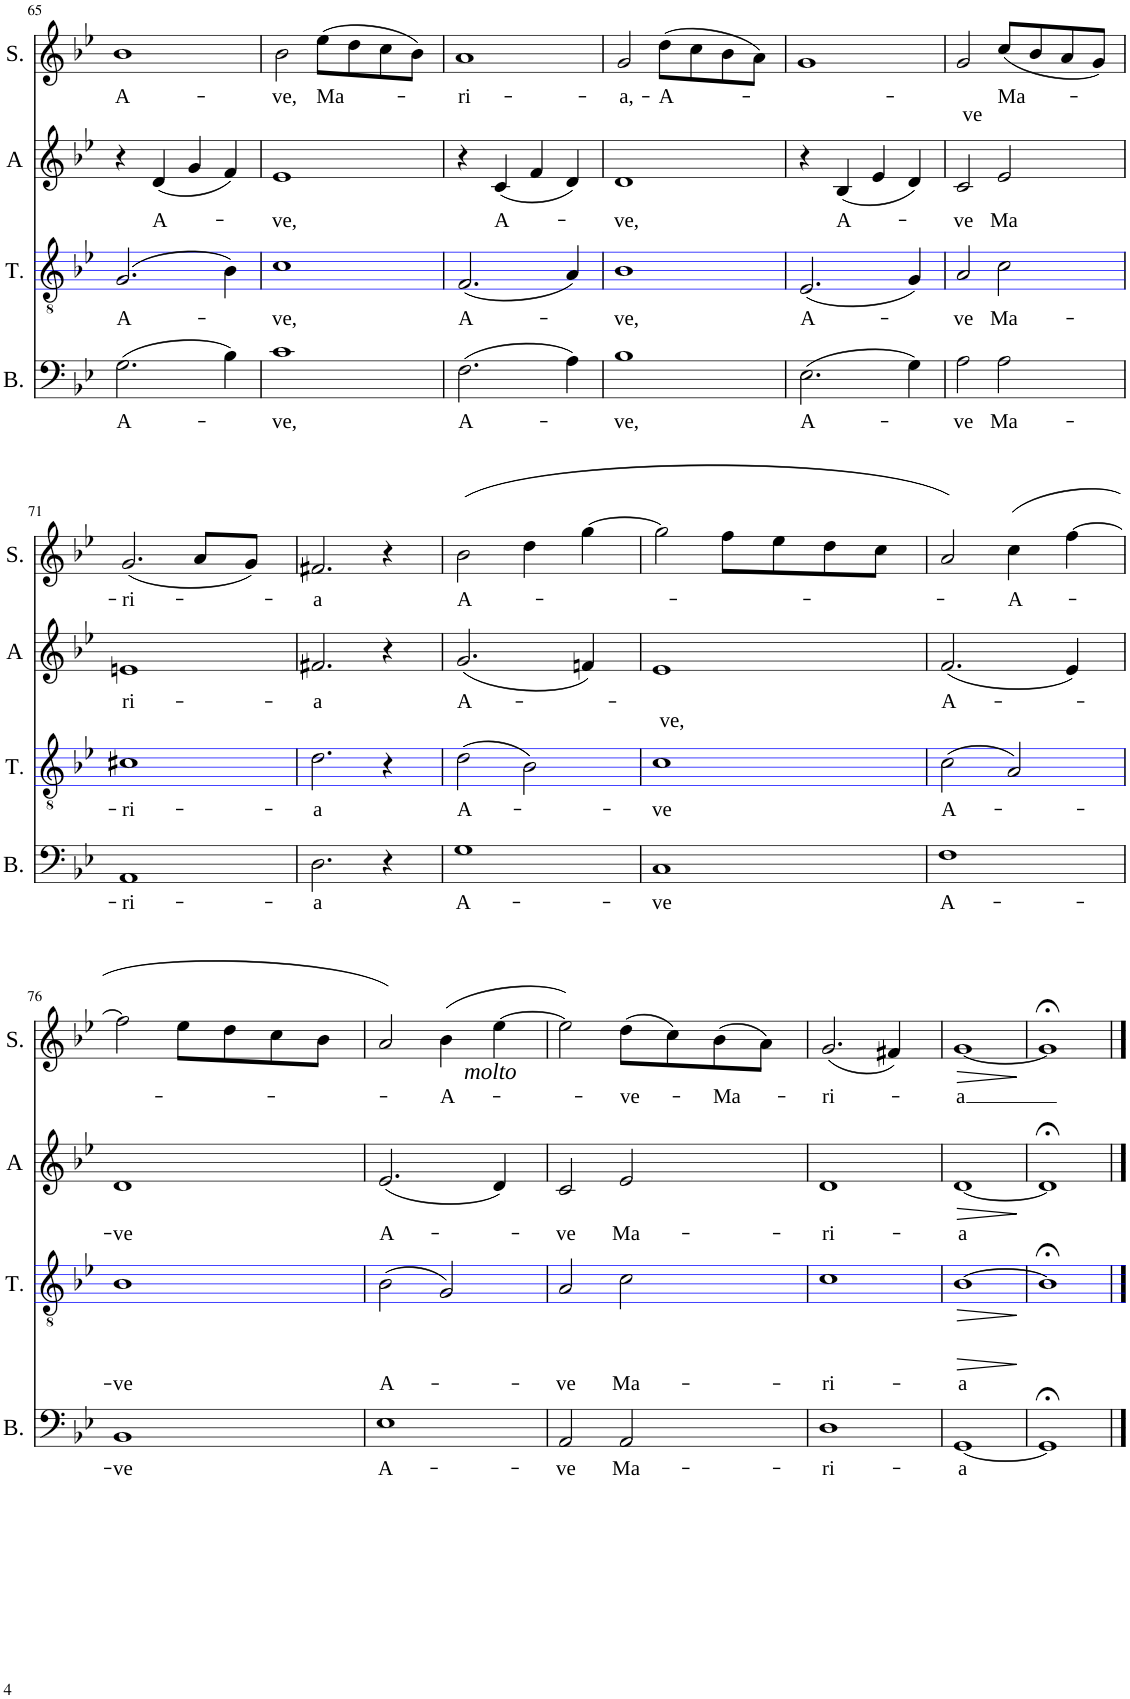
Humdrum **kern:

**kern	**text	**kern	**text	**dynam	**kern	**text	**dynam	**kern	**text	**dynam
*part4	*part4	*part3	*part3	*part3	*part2	*part2	*part2	*part1	*part1	*part1
*staff4	*staff4	*staff3	*staff3	*staff3	*staff2	*staff2	*staff2	*staff1	*staff1	*staff1
*I"B	*	*I"T	*	*	*I"A	*	*	*I"S	*	*
*I'B.	*	*I'T.	*	*	*I'A	*	*	*I'S.	*	*
!!LO:PB:g=z
*clefF4	*	*clefGv2	*	*	*clefG2	*	*	*clefG2	*	*
*ITrd7c12	*	*	*	*	*	*	*	*	*	*
*k[b-e-]	*	*k[b-e-]	*	*	*k[b-e-]	*	*	*k[b-e-]	*	*
=65	=65	=65	=65	=65	=65	=65	=65	=65	=65	=65
!	!LO:LY:b	!	!LO:LY:b	!	!	!	!	!	!LO:LY:b	!
(2.G\	A-	(2.G/	A-	.	4r	.	.	1b-	A-	.
!	!	!	!	!	!	!LO:LY:b	!	!	!	!
.	.	.	.	.	(4d/	A-	.	.	.	.
.	.	.	.	.	4g/	.	.	.	.	.
4B-\)	.	4B-\)	.	.	4f/)	.	.	.	.	.
=66	=66	=66	=66	=66	=66	=66	=66	=66	=66	=66
!	!LO:LY:b	!	!LO:LY:b	!	!	!LO:LY:b	!	!	!LO:LY:b	!
1c	-ve,	1c	-ve,	.	1e-	-ve,	.	2b-\	-ve,	.
!	!	!	!	!	!	!	!	!	!LO:LY:b	!
.	.	.	.	.	.	.	.	(8ee-\L	Ma-	.
.	.	.	.	.	.	.	.	8dd\	.	.
.	.	.	.	.	.	.	.	8cc\	.	.
.	.	.	.	.	.	.	.	8b-\J)	.	.
=67	=67	=67	=67	=67	=67	=67	=67	=67	=67	=67
!	!LO:LY:b	!	!LO:LY:b	!	!	!	!	!	!LO:LY:b	!
(2.F\	A-	(2.F/	A-	.	4r	.	.	1a	-ri-	.
!	!	!	!	!	!	!LO:LY:b	!	!	!	!
.	.	.	.	.	(4c/	A-	.	.	.	.
.	.	.	.	.	4f/	.	.	.	.	.
4A\)	.	4A/)	.	.	4d/)	.	.	.	.	.
=68	=68	=68	=68	=68	=68	=68	=68	=68	=68	=68
!	!LO:LY:b	!	!LO:LY:b	!	!	!LO:LY:b	!	!	!LO:LY:b	!
1B-	-ve,	1B-	-ve,	.	1d	-ve,	.	2g/	-a,-	.
!	!	!	!	!	!	!	!	!	!LO:LY:b	!
.	.	.	.	.	.	.	.	(8dd\L	-A-	.
.	.	.	.	.	.	.	.	8cc\	.	.
.	.	.	.	.	.	.	.	8b-\	.	.
.	.	.	.	.	.	.	.	8a\J)	.	.
=69	=69	=69	=69	=69	=69	=69	=69	=69	=69	=69
!	!LO:LY:b	!	!LO:LY:b	!	!	!	!	!	!	!
(2.E-\	A-	(2.E-/	A-	.	4r	.	.	1g	.	.
!	!	!	!	!	!	!LO:LY:b	!	!	!	!
.	.	.	.	.	(4B-/	A-	.	.	.	.
.	.	.	.	.	4e-/	.	.	.	.	.
4G\)	.	4G/)	.	.	4d/)	.	.	.	.	.
=70	=70	=70	=70	=70	=70	=70	=70	=70	=70	=70
!	!LO:LY:b	!	!LO:LY:b	!	!	!LO:LY:b	!	!	!LO:LY:b	!
2A\	-ve	2A/	-ve	.	2c/	-ve	.	2g/	-ve	.
!	!LO:LY:b	!	!LO:LY:b	!	!	!LO:LY:b	!	!	!LO:LY:b	!
2A\	Ma-	2c\	Ma-	.	2e-/	Ma	.	(8cc/L	Ma-	.
.	.	.	.	.	.	.	.	8b-/	.	.
.	.	.	.	.	.	.	.	8a/	.	.
.	.	.	.	.	.	.	.	8g/J)	.	.
!!LO:LB:g=z
=71	=71	=71	=71	=71	=71	=71	=71	=71	=71	=71
!	!LO:LY:b	!	!LO:LY:b	!	!	!LO:LY:b	!	!	!LO:LY:b	!
1AA	-ri-	1c#X	-ri-	.	1en	ri-	.	(2.g/	ri-	.
.	.	.	.	.	.	.	.	8a/L	.	.
.	.	.	.	.	.	.	.	8g/J)	.	.
=72	=72	=72	=72	=72	=72	=72	=72	=72	=72	=72
!	!LO:LY:b	!	!LO:LY:b	!	!	!LO:LY:b	!	!	!LO:LY:b	!
2.D\	-a	2.d\	-a	.	2.f#X/	-a	.	2.f#X/	-a	.
4r	.	4r	.	.	4r	.	.	4r	.	.
=73	=73	=73	=73	=73	=73	=73	=73	=73	=73	=73
!	!LO:LY:b	!	!LO:LY:b	!	!	!LO:LY:b	!	!	!LO:LY:b	!
1G	A-	(2d\	A-	.	(2.g/	A-	.	(2b-\	A-	.
.	.	2B-\)	.	.	.	.	.	4dd\	.	.
.	.	.	.	.	4fn/)	.	.	[4gg\	.	.
=74	=74	=74	=74	=74	=74	=74	=74	=74	=74	=74
!	!LO:LY:b	!	!LO:LY:b	!	!	!LO:LY:b	!	!	!	!
1C	-ve	1c	-ve	.	1e-	ve,	.	2gg\]	.	.
.	.	.	.	.	.	.	.	8ff\L	.	.
.	.	.	.	.	.	.	.	8ee-\	.	.
.	.	.	.	.	.	.	.	8dd\	.	.
.	.	.	.	.	.	.	.	8cc\J	.	.
=75	=75	=75	=75	=75	=75	=75	=75	=75	=75	=75
!	!LO:LY:b	!	!LO:LY:b	!	!	!LO:LY:b	!	!	!	!
1F	A-	(2c\	A-	.	(2.f/	A-	.	2a/)	.	.
!	!	!	!	!	!	!	!	!	!LO:LY:b	!
.	.	2A/)	.	.	.	.	.	(4cc\	-A-	.
.	.	.	.	.	4e-/)	.	.	[4ff\	.	.
!!LO:LB:g=z
=76	=76	=76	=76	=76	=76	=76	=76	=76	=76	=76
!	!LO:LY:b	!	!LO:LY:b	!	!	!LO:LY:b	!	!	!	!
1BB-	-ve	1B-	-ve	.	1d	-ve	.	2ff\]	.	.
.	.	.	.	.	.	.	.	8ee-\L	.	.
.	.	.	.	.	.	.	.	8dd\	.	.
.	.	.	.	.	.	.	.	8cc\	.	.
.	.	.	.	.	.	.	.	8b-\J	.	.
=77	=77	=77	=77	=77	=77	=77	=77	=77	=77	=77
!	!LO:LY:b	!	!LO:LY:b	!	!	!LO:LY:b	!	!	!	!
1E-	A-	(2B-\	A-	.	(2.e-/	A-	.	2a/)	.	.
!	!	!	!	!	!	!	!	!	!LO:LY:b	!
.	.	2G/)	.	.	.	.	.	(4b-\	-A-	.
!	!	!	!	!	!	!	!	!	!	!LO:DY:b
.	.	.	.	.	4d/)	.	.	[4ee-\	.	other-dynamics
=78	=78	=78	=78	=78	=78	=78	=78	=78	=78	=78
!	!LO:LY:b	!	!LO:LY:b	!	!	!LO:LY:b	!	!	!	!
2AA/	-ve	2A/	-ve	.	2c/	-ve	.	2ee-\])	.	.
!	!LO:LY:b	!	!LO:LY:b	!	!	!LO:LY:b	!	!	!LO:LY:b	!
2AA/	Ma-	2c\	Ma-	.	2e-/	Ma-	.	(8dd\L	-ve-	.
.	.	.	.	.	.	.	.	8cc\)	.	.
!	!	!	!	!	!	!	!	!	!LO:LY:b	!
.	.	.	.	.	.	.	.	(8b-\	-Ma-	.
.	.	.	.	.	.	.	.	8a\J)	.	.
=79	=79	=79	=79	=79	=79	=79	=79	=79	=79	=79
!	!LO:LY:b	!	!LO:LY:b	!	!	!LO:LY:b	!	!	!LO:LY:b	!
1D	-ri-	1c	-ri-	.	1d	-ri-	.	(2.g/	-ri-	.
.	.	.	.	.	.	.	.	4f#X/)	.	.
=80	=80	=80	=80	=80	=80	=80	=80	=80	=80	=80
!	!LO:LY:b	!	!LO:LY:b	!LO:HP:b	!	!	!	!	!	!
!	!	!	!	!LO:HP:n=1:b	!	!LO:LY:b	!LO:HP:b	!	!LO:LY:b	!LO:HP:b
[1GG	-a	[1B-	-a	> >	[1d	-a	>	[1g	-a	>
.	.	.	.	]	.	.	]	.	.	]
=81	=81	=81	=81	=81	=81	=81	=81	=81	=81	=81
1GG;<]	.	1B-;<]	.	.	1d;<]	.	.	1g;<]	.	.
.	.	.	.	]	.	.	.	.	.	.
==	==	==	==	==	==	==	==	==	==	==
*-	*-	*-	*-	*-	*-	*-	*-	*-	*-	*-
